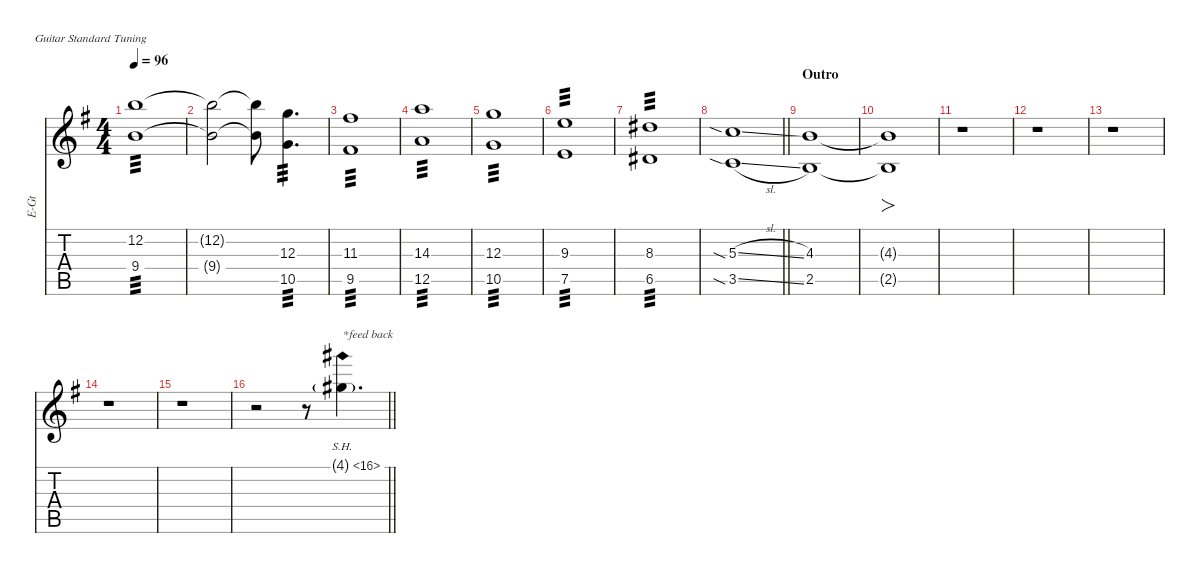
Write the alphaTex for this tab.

\defaultSystemsLayout 4
\hideDynamics
\bracketExtendMode nobrackets
\otherSystemsTrackNameOrientation horizontal
\track ("Guitar 2" "E-Gt") {defaultSystemsLayout 8 instrument distortionguitar}
\staff {score tabs}
\tuning (E4 B3 G3 D3 A2 E2)
\ts (4 4)
\tempo 96
\clef g2
\ks g
(12.2{acc forcenatural} 9.4{acc forcenatural}).1{tp 3 dy f beam Down} |
(12.2{t acc forcenatural} 9.4{t acc forcenatural}).2{beam Down} (12.2{t acc forcenatural} 9.4{t acc forcenatural}).8{beam Down} (12.3{acc forcenatural} 10.5{acc forcenatural}).4{d tp 3 beam Down} |
(11.3{acc #} 9.5{acc #}).1{tp 3 beam Down} |
(14.3{acc forcenatural} 12.5{acc forcenatural}).1{tp 3 beam Down} |
(12.3{acc forcenatural} 10.5{acc forcenatural}).1{tp 3 beam Down} |
(9.3{acc forcenatural} 7.5{acc forcenatural}).1{tp 3 beam Up} |
(8.3{acc #} 6.5{acc #}).1{tp 3 beam Up} |
\barLineRight lightlight
(5.3{sia sl acc forcenatural} 3.5{sia sl acc forcenatural}).1{beam Up} |
\section ("" "Outro")
(4.3{acc forcenatural} 2.5{acc forcenatural}).1{beam Up} |
(4.3{t acc forcenatural} 2.5{t acc forcenatural}).1{fo beam Up} |
r.1{beam Down} |
r.1{beam Down} |
r.1{beam Down} |
r.1{beam Down} |
r.1{beam Down} |
\barLineRight lightlight
r.2{beam Down} r.8{beam Down} 4.1{sh 12 g acc #}.4{d txt "*feed back" dy mf beam Down}
